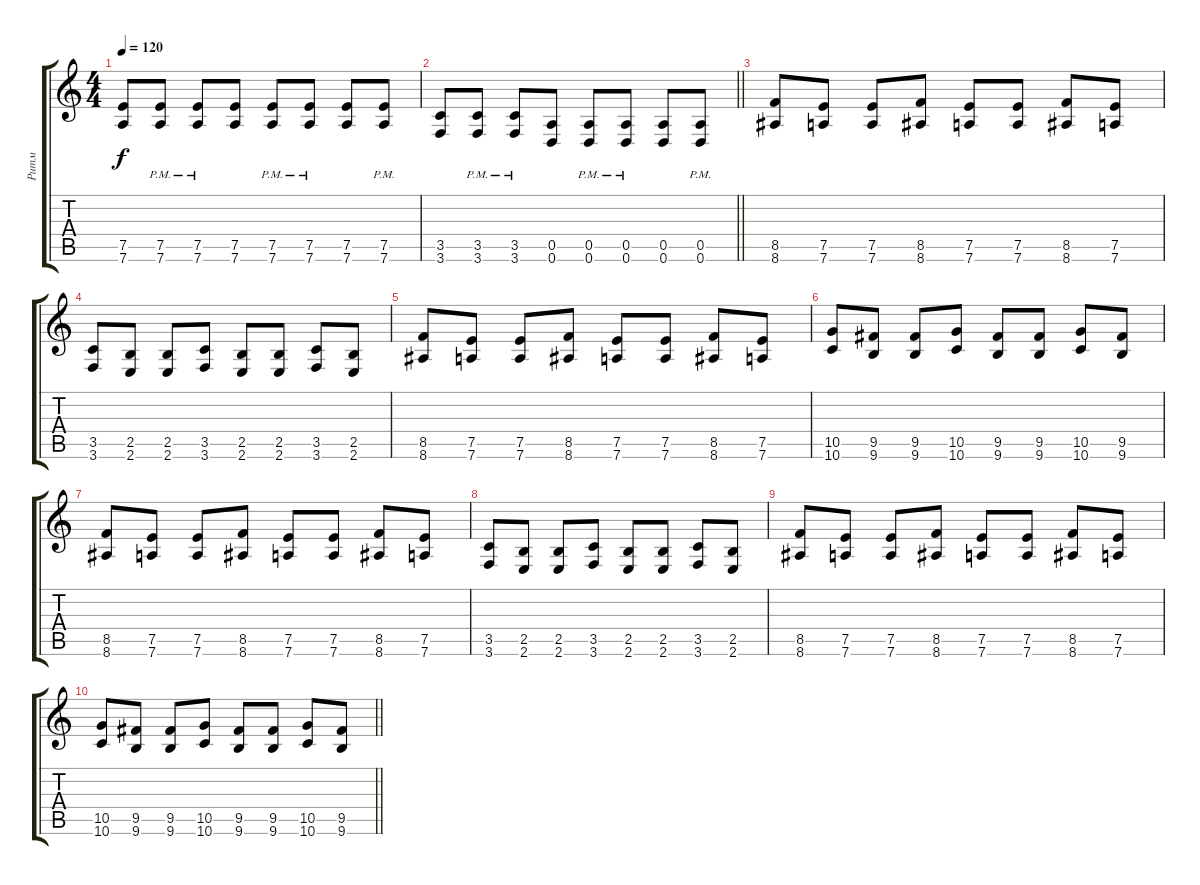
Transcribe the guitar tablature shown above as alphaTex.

\track ("Ритм" "Ритм") {instrument distortionguitar}
\staff {score tabs}
\tuning (E4 B3 G3 D3 A2 D2) {hide}
\ts (4 4)
\tempo 120
\clef g2
\ks c
(7.5 7.6).8{dy f} (7.5{pm} 7.6{pm}).8 (7.5{pm} 7.6{pm}).8 (7.5 7.6).8 (7.5{pm} 7.6{pm}).8 (7.5{pm} 7.6{pm}).8 (7.5 7.6).8 (7.5{pm} 7.6{pm}).8 |
\barLineRight lightlight
(3.5 3.6).8 (3.5{pm} 3.6{pm}).8 (3.5{pm} 3.6{pm}).8 (0.5 0.6).8 (0.5{pm} 0.6{pm}).8 (0.5{pm} 0.6{pm}).8 (0.5 0.6).8 (0.5{pm} 0.6{pm}).8 |
(8.5 8.6).8 (7.5 7.6).8 (7.5 7.6).8 (8.5 8.6).8 (7.5 7.6).8 (7.5 7.6).8 (8.5 8.6).8 (7.5 7.6).8 |
(3.5 3.6).8 (2.5 2.6).8 (2.5 2.6).8 (3.5 3.6).8 (2.5 2.6).8 (2.5 2.6).8 (3.5 3.6).8 (2.5 2.6).8 |
(8.5 8.6).8 (7.5 7.6).8 (7.5 7.6).8 (8.5 8.6).8 (7.5 7.6).8 (7.5 7.6).8 (8.5 8.6).8 (7.5 7.6).8 |
(10.5 10.6).8 (9.5 9.6).8 (9.5 9.6).8 (10.5 10.6).8 (9.5 9.6).8 (9.5 9.6).8 (10.5 10.6).8 (9.5 9.6).8 |
(8.5 8.6).8 (7.5 7.6).8 (7.5 7.6).8 (8.5 8.6).8 (7.5 7.6).8 (7.5 7.6).8 (8.5 8.6).8 (7.5 7.6).8 |
(3.5 3.6).8 (2.5 2.6).8 (2.5 2.6).8 (3.5 3.6).8 (2.5 2.6).8 (2.5 2.6).8 (3.5 3.6).8 (2.5 2.6).8 |
(8.5 8.6).8 (7.5 7.6).8 (7.5 7.6).8 (8.5 8.6).8 (7.5 7.6).8 (7.5 7.6).8 (8.5 8.6).8 (7.5 7.6).8 |
\barLineRight lightlight
(10.5 10.6).8 (9.5 9.6).8 (9.5 9.6).8 (10.5 10.6).8 (9.5 9.6).8 (9.5 9.6).8 (10.5 10.6).8 (9.5 9.6).8
